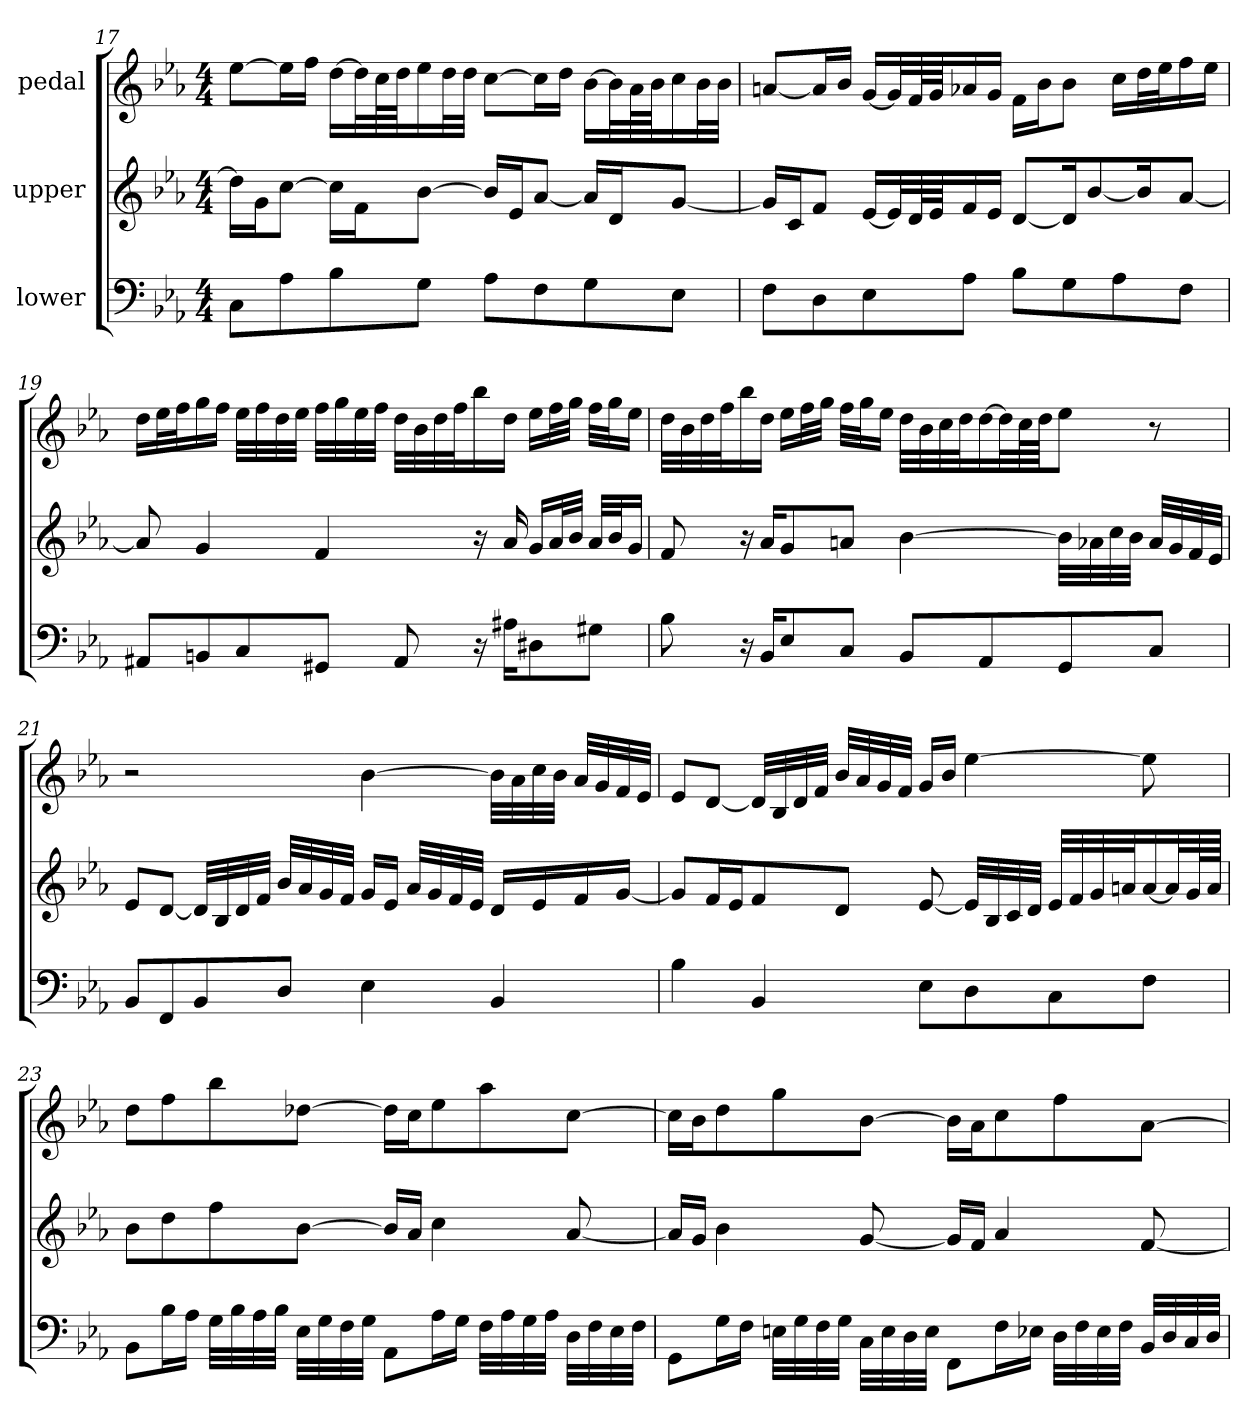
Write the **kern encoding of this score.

**kern	**kern	**kern
*part3	*part2	*part1
*staff3	*staff2	*staff1
*I"lower	*I"upper	*I"pedal
!!LO:LB:g=z
*clefF4	*clefG2	*clefG2
*k[b-e-a-]	*k[b-e-a-]	*k[b-e-a-]
*E-:	*E-:	*E-:
*M4/4	*M4/4	*M4/4
=17	=17	=17
8C\L	16dd\LL]	[8ee-\L
.	16g\J	.
8A-\	[8cc\J	16ee-\L]
.	.	16ff\JJ
8B-\	16cc\LL]	[16dd\LL
.	16f\J	32dd\L]
.	.	64cc\L
.	.	64dd\JJ
8G\J	[8b-\J	16ee-\
.	.	32dd\L
.	.	32dd\JJJ
8A-\L	16b-/LL]	[8cc\L
.	16e-/J	.
8F\	[8a-/J	16cc\L]
.	.	16dd\JJ
8G\	16a-/LL]	[16b-\LL
.	16d/J	32b-\L]
.	.	64a-\L
.	.	64b-\JJ
8E-\J	[8g/J	16cc\
.	.	32b-\L
.	.	32b-\JJJ
=18	=18	=18
8F\L	16g/LL]	[8an/L
.	16c/J	.
8D\	8f/J	16a/L]
.	.	16b-/JJ
8E-\	[16e-/LL	[16g/LL
.	32e-/L]	32g/L]
.	64d/L	64f/L
.	64e-/JJ	64g/JJ
8A-\J	16f/	16a-X/
.	16e-/JJ	16g/JJ
8B-\L	[8d/L	16f\LL
.	.	16b-\J
8G\	16d/k]	8b-\J
.	[8b-/	.
8A-\	.	16cc\LL
.	16b-/k]	32dd\L
.	.	32ee-\J
8F\J	[8a-/J	16ff\
.	.	16ee-\JJ
!!LO:PB:g=z
=19	=19	=19
8AA#X/L	8a-/]	16dd\LL
.	.	32ee-\L
.	.	32ff\J
8BBn/	4g/	16gg\
.	.	16ff\JJ
8C/	.	32ee-\LLL
.	.	32ff\
.	.	32dd\
.	.	32ee-\JJJ
8GG#X/J	4f/	32ff\LLL
.	.	32gg\
.	.	32ee-\
.	.	32ff\JJJ
8AA#/	.	32dd\LLL
.	.	32b-\
.	.	32dd\
.	.	32ff\J
16r	16r	16bb-\
16A#X\KL	16a-/	16dd\JJ
8D#X\	16g/LL	16ee-\LL
.	32a-/L	32ff\L
.	32b-/JJJ	32gg\JJJ
8G#X\J	32a-/LLL	32ff\LLL
.	32b-/J	32gg\J
.	16g/JJ	16ee-\JJ
!!LO:LB:g=z
=20	=20	=20
8B-\	8f/	32dd\LLL
.	.	32b-\
.	.	32dd\
.	.	32ff\J
16r	16r	16bb-\
16BB-/KL	16a-/KL	16dd\JJ
8E-/	8g/	16ee-\LL
.	.	32ff\L
.	.	32gg\JJJ
8C/J	8an/J	32ff\LLL
.	.	32gg\J
.	.	16ee-\JJ
8BB-/L	[4b-\	32dd\LLL
.	.	32b-\
.	.	32cc\
.	.	32dd\J
8AA-/	.	[16dd\
.	.	32dd\L]
.	.	64cc\L
.	.	64dd\JJJ
8GG/	32b-\LLL]	8ee-\J
.	32a-X\	.
.	32cc\	.
.	32b-\JJJ	.
8C/J	32a-/LLL	8r
.	32g/	.
.	32f/	.
.	32e-/JJJ	.
!!LO:LB:g=z
=21	=21	=21
8BB-/L	8e-/L	2r
8FF/	[8d/J	.
8BB-/	32d/LLL]	.
.	32B-/	.
.	32d/	.
.	32f/JJJ	.
8D/J	32b-/LLL	.
.	32a-/	.
.	32g/	.
.	32f/JJJ	.
4E-\	16g/LL	[4b-\
.	16e-/JJ	.
.	32a-/LLL	.
.	32g/	.
.	32f/	.
.	32e-/JJJ	.
4BB-/	16d/LL	32b-\LLL]
.	.	32a-\
.	16e-/	32cc\
.	.	32b-\JJJ
.	16f/	32a-/LLL
.	.	32g/
.	[16g/JJ	32f/
.	.	32e-/JJJ
!!LO:LB:g=z
=22	=22	=22
4B-\	8g/L]	8e-/L
.	16f/L	[8d/J
.	16e-/J	.
4BB-/	8f/	32d/LLL]
.	.	32B-/
.	.	32d/
.	.	32f/JJJ
.	8d/J	32b-/LLL
.	.	32a-/
.	.	32g/
.	.	32f/JJJ
8E-\L	[8e-/	16g/LL
.	.	16b-/JJ
8D\	32e-/LLL]	[4ee-\
.	32B-/	.
.	32c/	.
.	32d/JJJ	.
8C\	32e-/LLL	.
.	32f/	.
.	32g/	.
.	32an/J	.
8F\J	[16a/	8ee-\]
.	32a/L]	.
.	64g/L	.
.	64a/JJJJ	.
!!LO:PB:g=z
=23	=23	=23
8BB-\L	8b-\L	8dd\L
16B-\L	8dd\	8ff\
16A-\JJ	.	.
32G\LLL	8ff\	8bb-\
32B-\	.	.
32A-\	.	.
32B-\JJJ	.	.
32E-\LLL	[8b-\J	[8dd-X\J
32G\	.	.
32F\	.	.
32G\JJJ	.	.
8AA-\L	16b-/LL]	16dd-\LL]
.	16a-/JJ	16cc\J
16A-\L	4cc\	8ee-\
16G\JJ	.	.
32F\LLL	.	8aa-\
32A-\	.	.
32G\	.	.
32A-\JJJ	.	.
32D\LLL	[8a-/	[8cc\J
32F\	.	.
32E-\	.	.
32F\JJJ	.	.
!!LO:LB:g=z
=24	=24	=24
8GG\L	16a-/LL]	16cc\LL]
.	16g/JJ	16b-\J
16G\L	4b-\	8dd\
16F\JJ	.	.
32En\LLL	.	8gg\
32G\	.	.
32F\	.	.
32G\JJJ	.	.
32C\LLL	[8g/	[8b-\J
32E\	.	.
32D\	.	.
32E\JJJ	.	.
8FF\L	16g/LL]	16b-\LL]
.	16f/JJ	16a-\J
16F\L	4a-/	8cc\
16E-X\JJ	.	.
32D\LLL	.	8ff\
32F\	.	.
32E-\	.	.
32F\JJJ	.	.
32BB-/LLL	[8f/	[8a-\J
32D/	.	.
32C/	.	.
32D/JJJ	.	.
=	=	=
*-	*-	*-
